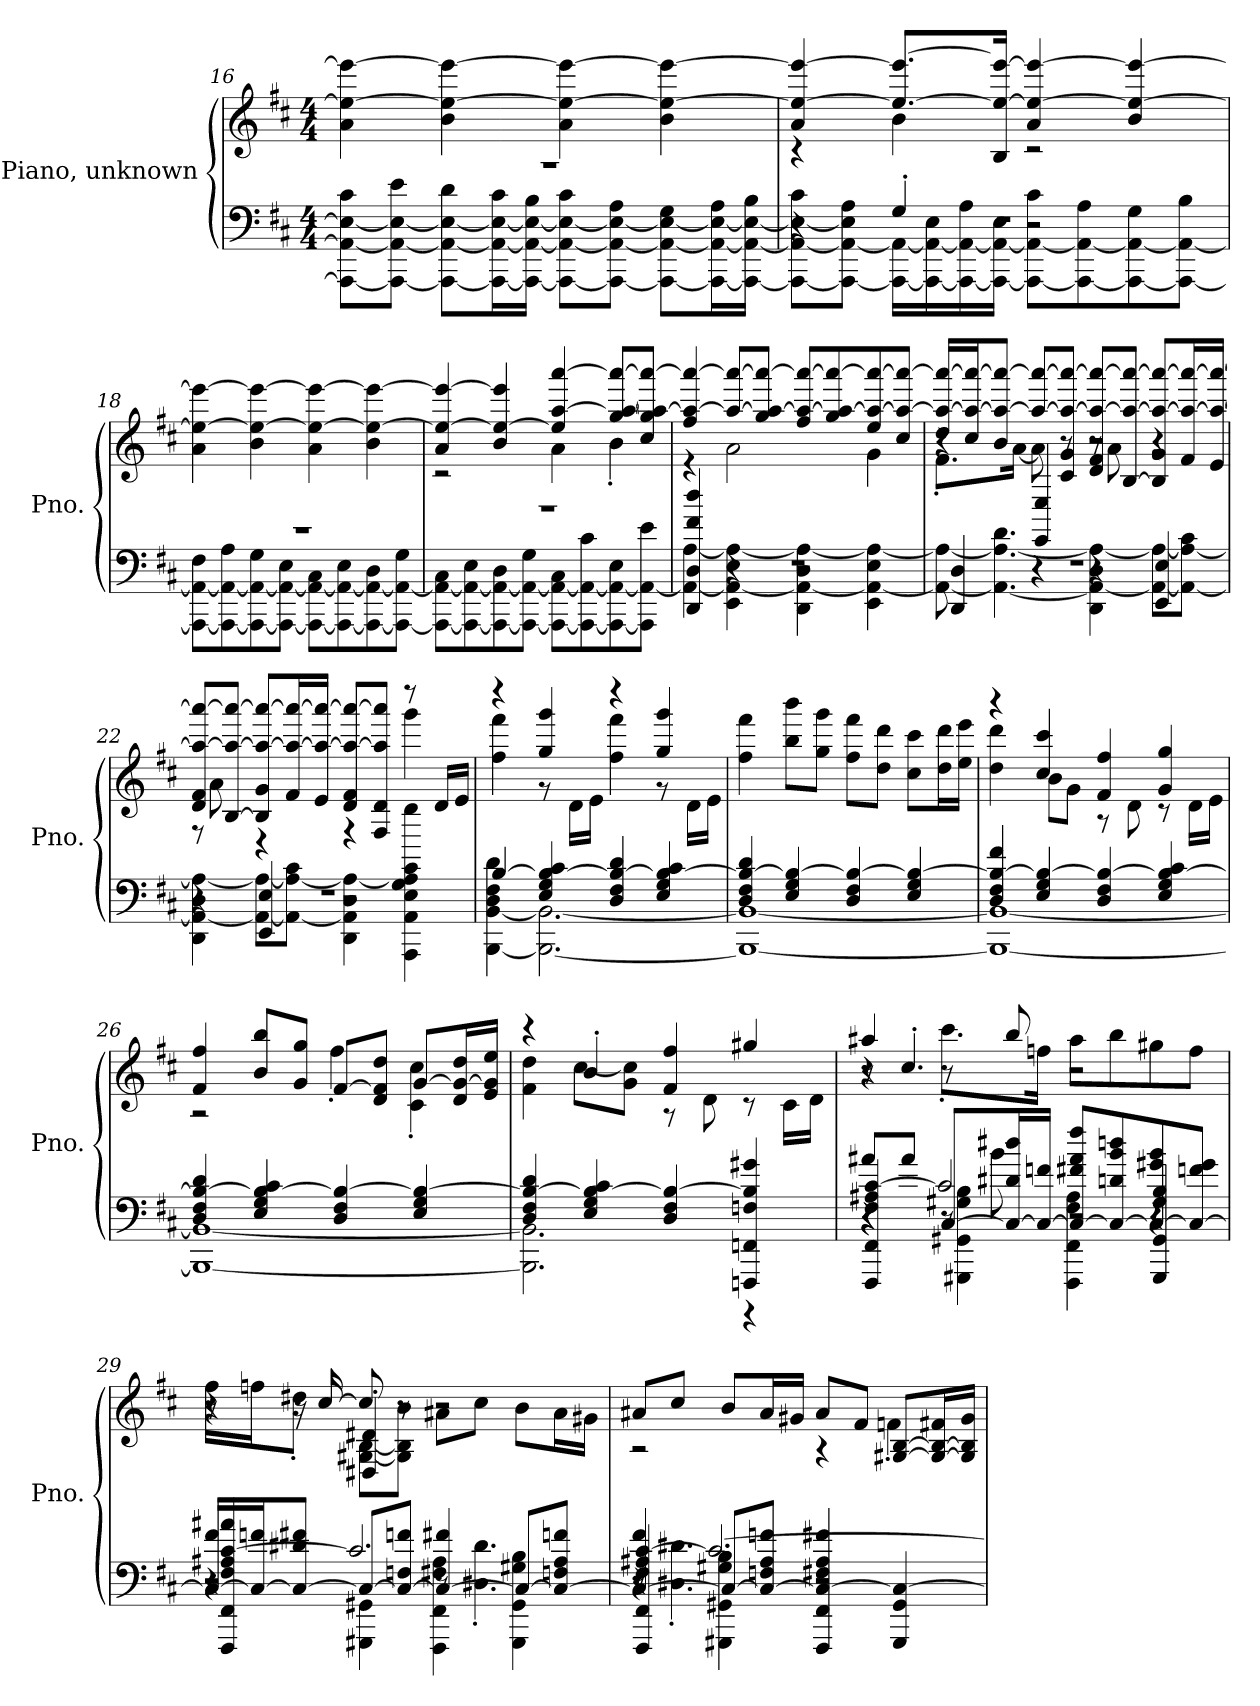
**kern	**kern
*part1	*part1
*staff2	*staff1
*I"Piano, unknown	*
*I'Pno.	*
*clefF4	*clefG2
*k[f#c#]	*k[f#c#]
*M4/4	*M4/4
=16	=16
*^	*
1r	8AAA\_ 8AA\_ 8E\_ 8c#\L	4a\ 4ee\_ 4eee\_
.	8AAA\_ 8AA\_ 8E\_ 8e\J	.
.	8AAA\_ 8AA\_ 8E\_ 8d\L	4b\ 4ee\_ 4eee\_
.	16AAA\_ 16AA\_ 16E\_ 16c#\L	.
.	16AAA\_ 16AA\_ 16E\_ 16B\JJ	.
.	8AAA\_ 8AA\_ 8E\_ 8c#\L	4a\ 4ee\_ 4eee\_
.	8AAA\_ 8AA\_ 8E\_ 8A\J	.
.	8AAA\_ 8AA\_ 8E\_ 8G\L	4b\ 4ee\_ 4eee\_
.	16AAA\_ 16AA\_ 16E\_ 16A\L	.
.	16AAA\_ 16AA\_ 16E\_ 16B\JJ	.
!!LO:PB:g=z
=17	=17	=17
*	*^	*^
1r	8AAA\_ 8AA\_ 8E\_ 8c#\L	4r	4a/ 4ee/_ 4eee/_	4r
.	8AAA\_ 8AA\_ 8E\] 8A\J	.	.	.
.	16AAA\_ 16AA\_LL	4G'/	8.ee/_ 8.eee/_L	4b\
.	16AAA\_ 16AA\_ 16E\	.	.	.
.	16AAA\_ 16AA\_ 16A\	.	.	.
.	16AAA\_ 16AA\_ 16E\JJ	.	16B/ 16ee/_ 16eee/_Jk	.
.	8AAA\_ 8AA\_ 8c#\L	2r	4a/ 4ee/_ 4eee/_	2r
.	8AAA\_ 8AA\_ 8A\	.	.	.
.	8AAA\_ 8AA\_ 8G\	.	4b/ 4ee/_ 4eee/_	.
.	8AAA\_ 8AA\_ 8B\J	.	.	.
*	*v	*v	*	*
*	*	*v	*v
=18	=18	=18
1r	8AAA\_ 8AA\_ 8F#\L	4a\ 4ee\_ 4eee\_
.	8AAA\_ 8AA\_ 8A\	.
.	8AAA\_ 8AA\_ 8G\	4b\ 4ee\_ 4eee\_
.	8AAA\_ 8AA\_ 8E\J	.
.	8AAA\_ 8AA\_ 8C#\L	4a\ 4ee\_ 4eee\_
.	8AAA\_ 8AA\_ 8E\	.
.	8AAA\_ 8AA\_ 8D\	4b\ 4ee\_ 4eee\_
.	8AAA\_ 8AA\_ 8G\J	.
=19	=19	=19
*	*	*^
1r	8AAA\_ 8AA\_ 8C#\L	4a/ 4ee/_ 4eee/_	2r
.	8AAA\_ 8AA\_ 8E\	.	.
.	8AAA\_ 8AA\_ 8D\	4b/ 4ee/_ 4eee/]	.
.	8AAA\_ 8AA\_ 8G\J	.	.
.	8AAA\_ 8AA\_ 8C#\L	4ee/] [4aa/ [4aaa/	4a\
.	8AAA\_ 8AA\_ 8c#\	.	.
.	8AAA\_ 8AA\_ 8E\	[8gg/ 8aa/_ 8aaa/_L	4b'\
.	8AAA\] 8AA\_ 8e\J	8cc#/ 8gg/] 8aa/_ 8aaa/_J	.
!!LO:LB:g=z	!!
=20	=20	=20	=20
*	*^	*	*
1r	4AA\_ [4A\	4DD/ 4D/ 4f#/ 4dd/	4ff#/ 4aa/_ 4aaa/_	4r
.	4EE\ 4AA\_ 4E\ 4A\_	4r	8aa/_ 8aaa/_L	2a\
.	.	.	8gg/ 8aa/_ 8aaa/_J	.
.	4DD\ 4AA\_ 4D\ 4A\_	2r	8ff#/ 8aa/_ 8aaa/_L	.
.	.	.	8gg/ 8aa/_ 8aaa/_	.
.	4EE\ 4AA\_ 4E\ 4A\_	.	8ee/ 8aa/_ 8aaa/_	4g\
.	.	.	8cc#/ 8aa/_ 8aaa/_J	.
=21	=21	=21	=21	=21
*	*	*	*	*^
1r	8AA\_ 8A\_	4DD/ 4D/	16dd/ 16aa/_ 16aaa/_LL	8.f#'\L	4r
.	.	.	16cc#/ 16aa/_ 16aaa/_J	.	.
.	4.AA\_ 4.A\_ 4.d\	.	8b/ 8aa/_ 8aaa/_J	.	.
.	.	.	.	[16a\Jk	.
.	.	4r	8aa/_ 8aaa/_L	8a\]	4EE/ 4E/
.	.	.	8c#/ 8g/ 8aa/_ 8aaa/_J	8r	.
.	4DD\ 4AA\_ 4D\ 4A\_	4r	8d/ 8f#/ 8aa/_ 8aaa/_L	8r	2r
.	.	.	[8B/ 8aa/_ 8aaa/_J	8a\	.
.	8AA\_ 8A\_L	4EE/ 4E/	8B/] 8g/ 8aa/_ 8aaa/_L	4r	.
.	8AA\_ 8A\_ 8c#\J	.	16f#/ 16aa/_ 16aaa/_L	.	.
.	.	.	16e/ 16aa/_ 16aaa/_JJ	.	.
*	*	*	*	*v	*v
!!LO:LB:g=z
=22	=22	=22	=22	=22
1r	4DD\ 4AA\_ 4D\ 4A\_	4r	8d/ 8f#/ 8aa/_ 8aaa/_L	8r
.	.	.	[8B/ 8aa/_ 8aaa/_J	8a\
.	8AA\_ 8A\_L	4EE/ 4E/	8B/] 8g/ 8aa/_ 8aaa/_L	4r
.	8AA\_ 8A\_ 8c#\J	.	16f#/ 16aa/_ 16aaa/_L	.
.	.	.	16e/ 16aa/_ 16aaa/_JJ	.
.	4DD\ 4AA\] 4D\ 4A\_	2r	8d/ 8f#/ 8aa/_ 8aaa/_L	4r
.	.	.	8F#/ 8d/ 8aa/] 8aaa/]J	.
.	4AAA\ 4AA\ 4E\ 4G\ 4A\] 4c#\ 4gg\	.	8r	4ggg\
.	.	.	16d/LL	.
.	.	.	16e/JJ	.
*	*v	*v	*	*
=23	=23	=23	=23
[4B/	[4BBB\ [4BB\ 4D\ 4F#\ 4d\	4r	4ff#\ 4fff#\
4E/ 4G/ 4B/_ 4c#/	2.BBB\_ 2.BB\_	4gg/ 4ggg/	8r
.	.	.	16d\LL
.	.	.	16e\JJ
4D/ 4F#/ 4B/_ 4d/	.	4r	4ff#\ 4fff#\
4E/ 4G/ 4B/_ 4c#/	.	4gg/ 4ggg/	8r
.	.	.	16d\LL
.	.	.	16e\JJ
*	*	*v	*v
=24	=24	=24
4D/ 4F#/ 4B/_ 4d/	1BBB_ 1BB_	4ff#\ 4fff#\
4E/ 4G/ 4B/_	.	8bb\ 8bbb\L
.	.	8gg\ 8ggg\J
4D/ 4F#/ 4B/_	.	8ff#\ 8fff#\L
.	.	8dd\ 8ddd\J
4E/ 4G/ 4B/_	.	8cc#\ 8ccc#\L
.	.	16dd\ 16ddd\L
.	.	16ee\ 16eee\JJ
!!LO:LB:g=z
=25	=25	=25
*	*	*^
4D/ 4F#/ 4B/_ 4f#/	1BBB_ 1BB_	4r	4dd\ 4ddd\
4E/ 4G/ 4B/_	.	4cc#/ 4ccc#/	8b\L
.	.	.	8g\J
4D/ 4F#/ 4B/_	.	4f#/ 4ff#/	8r
.	.	.	8d\
4E/ 4G/ 4B/_ 4c#/	.	4g/ 4gg/	8r
.	.	.	16d\LL
.	.	.	16e\JJ
=26	=26	=26	=26
4D/ 4F#/ 4B/_ 4d/	1BBB_ 1BB_	4f#/ 4ff#/	2r
4E/ 4G/ 4B/_ 4c#/	.	8b/ 8bb/L	.
.	.	8g/ 8gg/J	.
4D/ 4F#/ 4B/_	.	[8f#/L	4ff#'\
.	.	8d/ 8f#/] 8dd/J	.
4E/ 4G/ 4B/_	.	[8g/L	4c#\' 4cc#\'
.	.	16d/ 16g/_ 16dd/L	.
.	.	16e/ 16g/] 16ee/JJ	.
=27	=27	=27	=27
4D/ 4F#/ 4B/_ 4d/	2.BBB\] 2.BB\]	4r	4f#\ 4dd\
4E/ 4G/ 4B/_ 4c#/	.	4b'/	[8cc#\L
.	.	.	8g\ 8cc#\]J
4D/ 4F#/ 4B/_	.	4f#/ 4ff#/	8r
.	.	.	8d\
4FFFn/ 4FFn/ 4Fn/ 4B/] 4g#X/	4r	4gg#X/	8r
.	.	.	16c#\LL
.	.	.	16d\JJ
!!LO:LB:g=z
=28	=28	=28	=28
*^	*^	*	*^
8a#X/L	4r	4FFF#/ 4FF#/ 4F#/ 4A#X/ [4c#/	4r	4aa#X/	4r	8r
8a#/J	.	.	.	.	.	4.cc#'/
[8C#/L	8r	2c#/]	4GGG#X\ 4GG#X\ 4G#X\ 4B\	8r	8.ccc#'\L	.
16C#/_ 16d#X/ 16dd#X/L	8b\	.	.	8bb/	.	.
16C#/_ 16fn/JJ	.	.	.	.	16ffn\Jk	.
8C#/_ 8f#X/ 8a#/ 8ff#/L	2r	.	4FFF#\ 4FF#\ 4F#\ 4A#\	2r	8aa#\L	2r
8C#/_ 8dn/ 8b/ 8ddn/	.	.	.	.	8bb\	.
8C#/_ 8g#X/ 8b/	.	4GGG#/ 4GG#/ 4G#/ 4B/	4r	.	8gg#X\	.
8C#/_ 8fn/ 8g#/J	.	.	.	.	8ff\J	.
=29	=29	=29	=29	=29	=29	=29
16C#/_ 16f#/LL	2r	4FFF#/ 4FF#/ 4F#/ 4A#X/ [4c#/ 4a#X/	4r	8r	16ff#\LL	4r
16C#/_ 16fn/J	.	.	.	.	16ffn\J	.
8C#/_ 8d#X/ 8f#X/J	.	.	.	16r	8dd#X'\J	.
.	.	.	.	[16cc#/	.	.
8C#/L_	.	2.c#/]	4GGG#X\ 4GG#X\	8cc#/]	[8G#X\ [8B\L	4D#X/' 4d#X/'
8C#/_ 8Fn/ 8fn/J	.	.	.	8r	8G#\] 8B\] 8b\J	.
4C#/_ 4f#X/	8r	.	4FFF#\ 4FF#\ 4F#X\ 4A#\	2r	8a#X\L	2r
.	4.D#X\' 4.d#\'	.	.	.	8cc#\J	.
8C#/L_	.	.	4GGG#\ 4GG#\ 4G#X\ 4B\	.	8b\L	.
8C#/_ 8Fn/ 8A#/ 8fn/J	.	.	.	.	16a#\L	.
.	.	.	.	.	16g#X\JJ	.
*	*	*	*	*	*v	*v
!!LO:LB:g=z
=30	=30	=30	=30	=30	=30
4C#/_ 4f#/	4r	4FFF#/ 4FF#/ 4F#/ 4A#X/ [4c#/	8r	8a#X/L	2r
.	.	.	4.D#X\' 4.d#X\'	8cc#/J	.
8C#/L_	4GGG#X\ 4GG#X\ 4G#X\ 4B\	2.c#/_	.	8b/L	.
8C#/_ 8Fn/ 8A#/ 8fn/J	.	.	.	16a#/L	.
.	.	.	.	16g#X/JJ	.
4FFF#/ 4FF#/ 4C#/_ 4F#X/ 4A#/ 4f#X/	2r	.	2r	8a#/L	4r
.	.	.	.	8f#/J	.
4GGG#/ 4GG#/ 4C#/_	.	.	.	[8G#X/ [8B/L	4fn'\
.	.	.	.	16G#/_ 16B/_ 16f#X/L	.
.	.	.	.	16G#/] 16B/] 16g#/JJ	.
*v	*v	*v	*v	*	*
*	*v	*v
=	=
*-	*-
